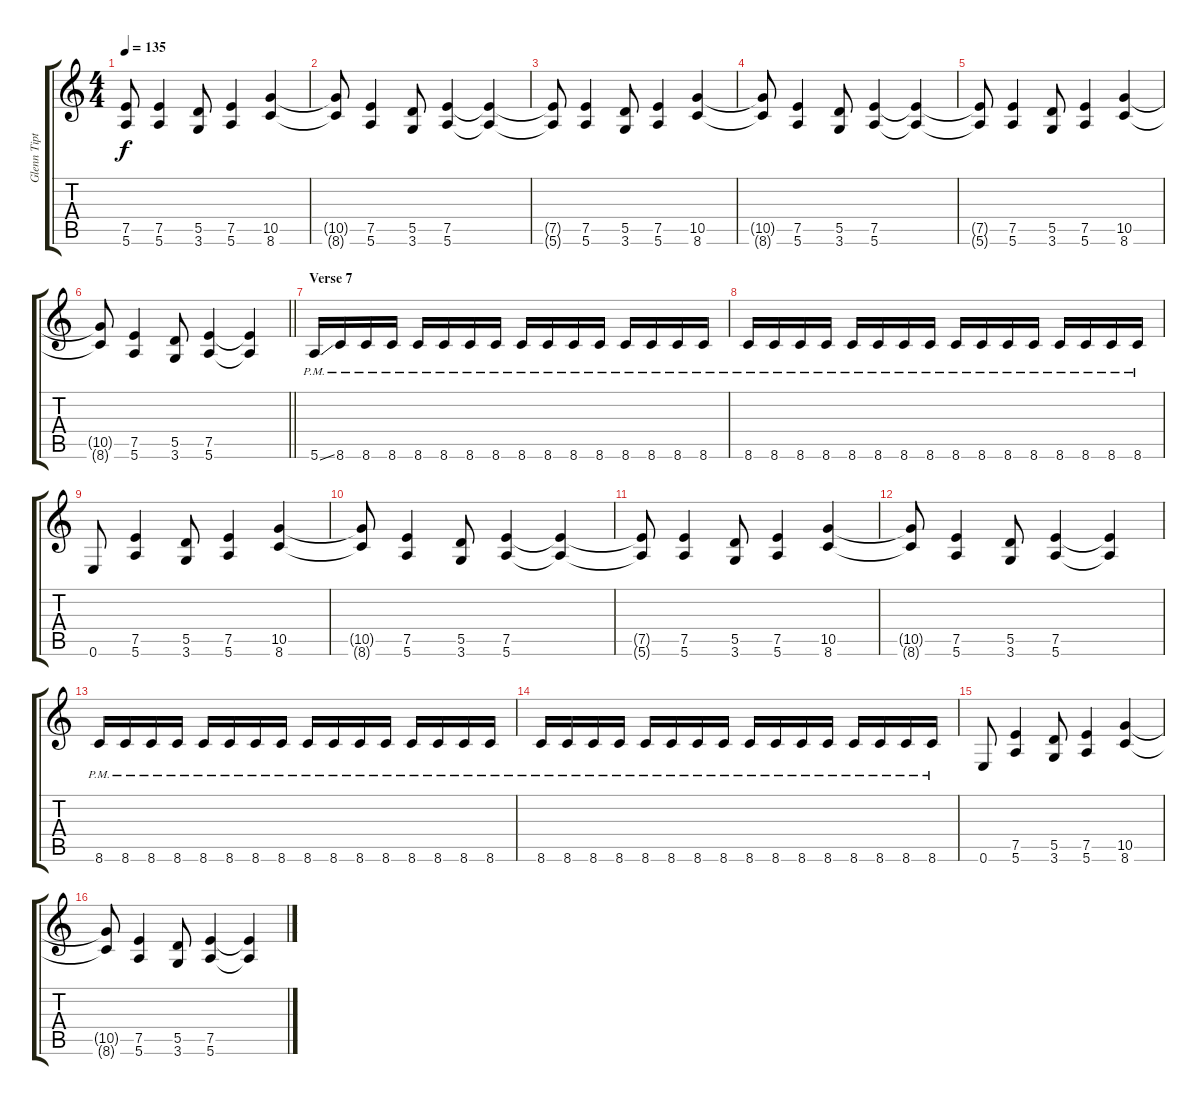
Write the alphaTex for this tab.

\track ("Glenn Tipton" "Glenn Tipt") {instrument distortionguitar}
\staff {score tabs}
\tuning (E4 B3 G3 D3 A2 E2) {hide}
\ts (4 4)
\tempo 135
\clef g2
\ks c
(7.5{t} 5.6{t}).8{dy f} (7.5 5.6).4 (5.5 3.6).8 (7.5 5.6).4 (10.5 8.6).4 |
(10.5{t} 8.6{t}).8 (7.5 5.6).4 (5.5 3.6).8 (7.5 5.6).4 (7.5{t} 5.6{t}).4 |
(7.5{t} 5.6{t}).8 (7.5 5.6).4 (5.5 3.6).8 (7.5 5.6).4 (10.5 8.6).4 |
(10.5{t} 8.6{t}).8 (7.5 5.6).4 (5.5 3.6).8 (7.5 5.6).4 (7.5{t} 5.6{t}).4 |
(7.5{t} 5.6{t}).8 (7.5 5.6).4 (5.5 3.6).8 (7.5 5.6).4 (10.5 8.6).4 |
\barLineRight lightlight
(10.5{t} 8.6{t}).8 (7.5 5.6).4 (5.5 3.6).8 (7.5 5.6).4 (7.5{t} 5.6{t}).4 |
\section ("" "Verse 7")
5.6{ss pm}.16 8.6{pm}.16 8.6{pm}.16 8.6{pm}.16 8.6{pm}.16 8.6{pm}.16 8.6{pm}.16 8.6{pm}.16 8.6{pm}.16 8.6{pm}.16 8.6{pm}.16 8.6{pm}.16 8.6{pm}.16 8.6{pm}.16 8.6{pm}.16 8.6{pm}.16 |
8.6{pm}.16 8.6{pm}.16 8.6{pm}.16 8.6{pm}.16 8.6{pm}.16 8.6{pm}.16 8.6{pm}.16 8.6{pm}.16 8.6{pm}.16 8.6{pm}.16 8.6{pm}.16 8.6{pm}.16 8.6{pm}.16 8.6{pm}.16 8.6{pm}.16 8.6{pm}.16 |
0.6.8 (7.5 5.6).4 (5.5 3.6).8 (7.5 5.6).4 (10.5 8.6).4 |
(10.5{t} 8.6{t}).8 (7.5 5.6).4 (5.5 3.6).8 (7.5 5.6).4 (7.5{t} 5.6{t}).4 |
(7.5{t} 5.6{t}).8 (7.5 5.6).4 (5.5 3.6).8 (7.5 5.6).4 (10.5 8.6).4 |
(10.5{t} 8.6{t}).8 (7.5 5.6).4 (5.5 3.6).8 (7.5 5.6).4 (7.5{t} 5.6{t}).4 |
8.6{pm}.16 8.6{pm}.16 8.6{pm}.16 8.6{pm}.16 8.6{pm}.16 8.6{pm}.16 8.6{pm}.16 8.6{pm}.16 8.6{pm}.16 8.6{pm}.16 8.6{pm}.16 8.6{pm}.16 8.6{pm}.16 8.6{pm}.16 8.6{pm}.16 8.6{pm}.16 |
8.6{pm}.16 8.6{pm}.16 8.6{pm}.16 8.6{pm}.16 8.6{pm}.16 8.6{pm}.16 8.6{pm}.16 8.6{pm}.16 8.6{pm}.16 8.6{pm}.16 8.6{pm}.16 8.6{pm}.16 8.6{pm}.16 8.6{pm}.16 8.6{pm}.16 8.6{pm}.16 |
0.6.8 (7.5 5.6).4 (5.5 3.6).8 (7.5 5.6).4 (10.5 8.6).4 |
(10.5{t} 8.6{t}).8 (7.5 5.6).4 (5.5 3.6).8 (7.5 5.6).4 (7.5{t} 5.6{t}).4
